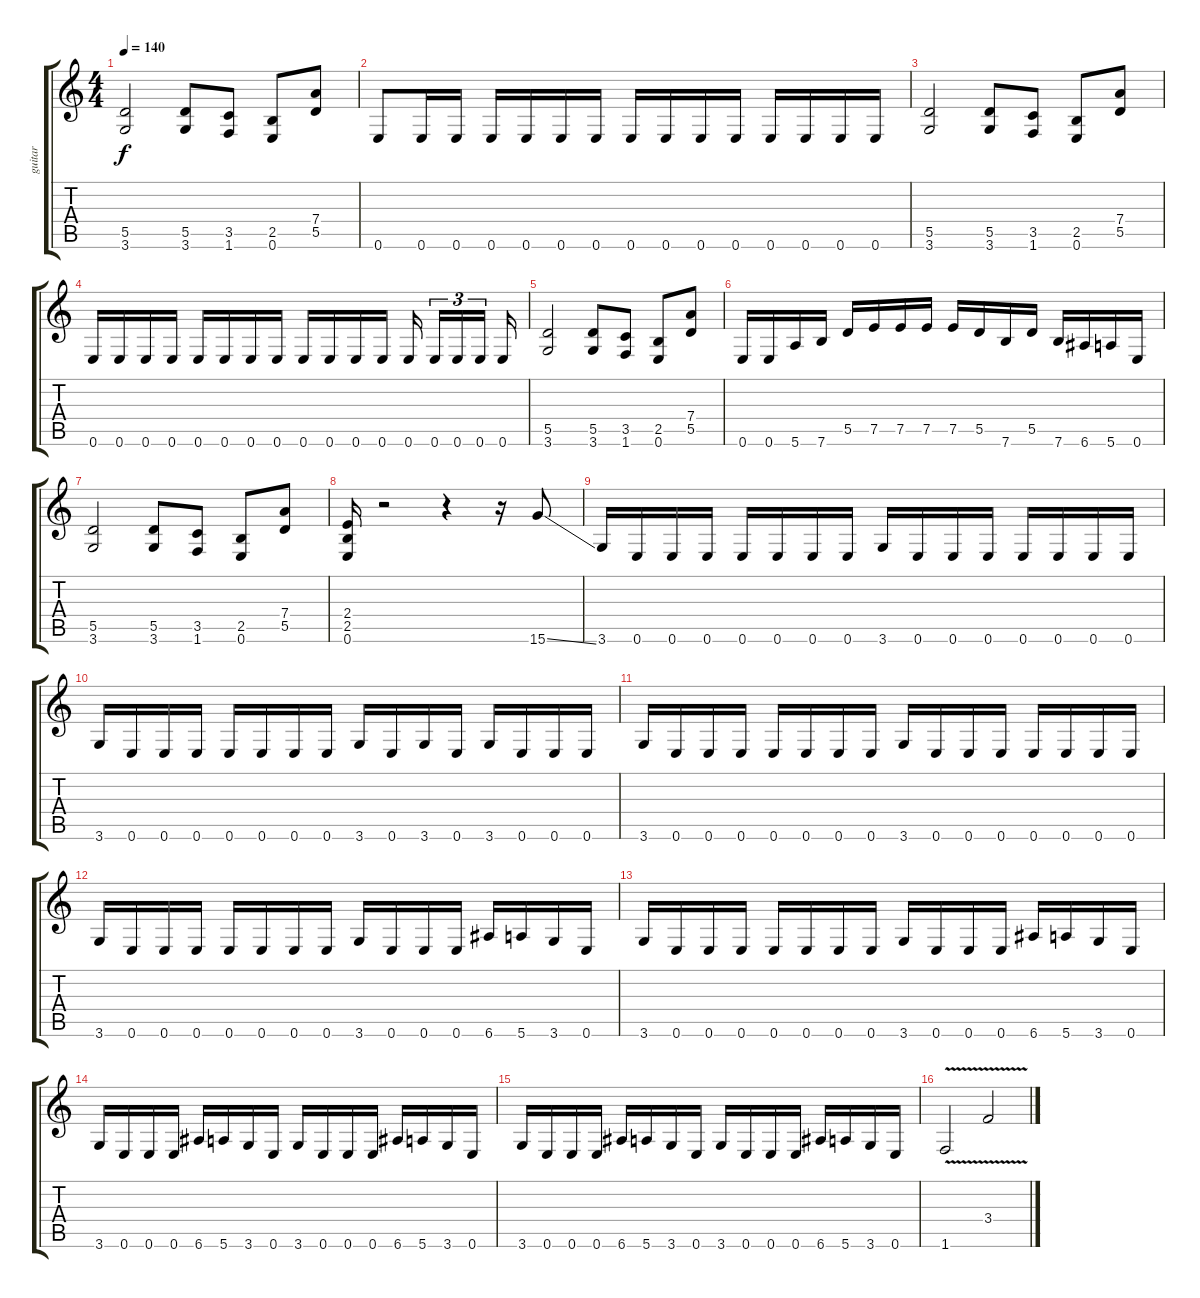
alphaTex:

\track ("guitar" "guitar") {instrument distortionguitar}
\staff {score tabs}
\tuning (E4 B3 G3 D3 A2 E2) {hide}
\ts (4 4)
\tempo 140
\clef g2
\ks c
(5.5 3.6).2{dy f} (5.5 3.6).8 (3.5 1.6).8 (2.5 0.6).8 (7.4 5.5).8 |
0.6.8 0.6.16 0.6.16 0.6.16 0.6.16 0.6.16 0.6.16 0.6.16 0.6.16 0.6.16 0.6.16 0.6.16 0.6.16 0.6.16 0.6.16 |
(5.5 3.6).2 (5.5 3.6).8 (3.5 1.6).8 (2.5 0.6).8 (7.4 5.5).8 |
0.6.16 0.6.16 0.6.16 0.6.16 0.6.16 0.6.16 0.6.16 0.6.16 0.6.16 0.6.16 0.6.16 0.6.16 0.6.16 0.6.16{tu (3 2)} 0.6.16{tu (3 2)} 0.6.16{tu (3 2)} 0.6.16 |
(5.5 3.6).2 (5.5 3.6).8 (3.5 1.6).8 (2.5 0.6).8 (7.4 5.5).8 |
0.6.16 0.6.16 5.6.16 7.6.16 5.5.16 7.5.16 7.5.16 7.5.16 7.5.16 5.5.16 7.6.16 5.5.16 7.6.16 6.6.16 5.6.16 0.6.16 |
(5.5 3.6).2 (5.5 3.6).8 (3.5 1.6).8 (2.5 0.6).8 (7.4 5.5).8 |
(2.4 2.5 0.6).16 r.2 r.4 r.16 15.6{ss}.8 |
3.6.16 0.6.16 0.6.16 0.6.16 0.6.16 0.6.16 0.6.16 0.6.16 3.6.16 0.6.16 0.6.16 0.6.16 0.6.16 0.6.16 0.6.16 0.6.16 |
3.6.16 0.6.16 0.6.16 0.6.16 0.6.16 0.6.16 0.6.16 0.6.16 3.6.16 0.6.16 3.6.16 0.6.16 3.6.16 0.6.16 0.6.16 0.6.16 |
3.6.16 0.6.16 0.6.16 0.6.16 0.6.16 0.6.16 0.6.16 0.6.16 3.6.16 0.6.16 0.6.16 0.6.16 0.6.16 0.6.16 0.6.16 0.6.16 |
3.6.16 0.6.16 0.6.16 0.6.16 0.6.16 0.6.16 0.6.16 0.6.16 3.6.16 0.6.16 0.6.16 0.6.16 6.6.16 5.6.16 3.6.16 0.6.16 |
3.6.16 0.6.16 0.6.16 0.6.16 0.6.16 0.6.16 0.6.16 0.6.16 3.6.16 0.6.16 0.6.16 0.6.16 6.6.16 5.6.16 3.6.16 0.6.16 |
3.6.16 0.6.16 0.6.16 0.6.16 6.6.16 5.6.16 3.6.16 0.6.16 3.6.16 0.6.16 0.6.16 0.6.16 6.6.16 5.6.16 3.6.16 0.6.16 |
3.6.16 0.6.16 0.6.16 0.6.16 6.6.16 5.6.16 3.6.16 0.6.16 3.6.16 0.6.16 0.6.16 0.6.16 6.6.16 5.6.16 3.6.16 0.6.16 |
1.6{v}.2 3.4{v}.2
